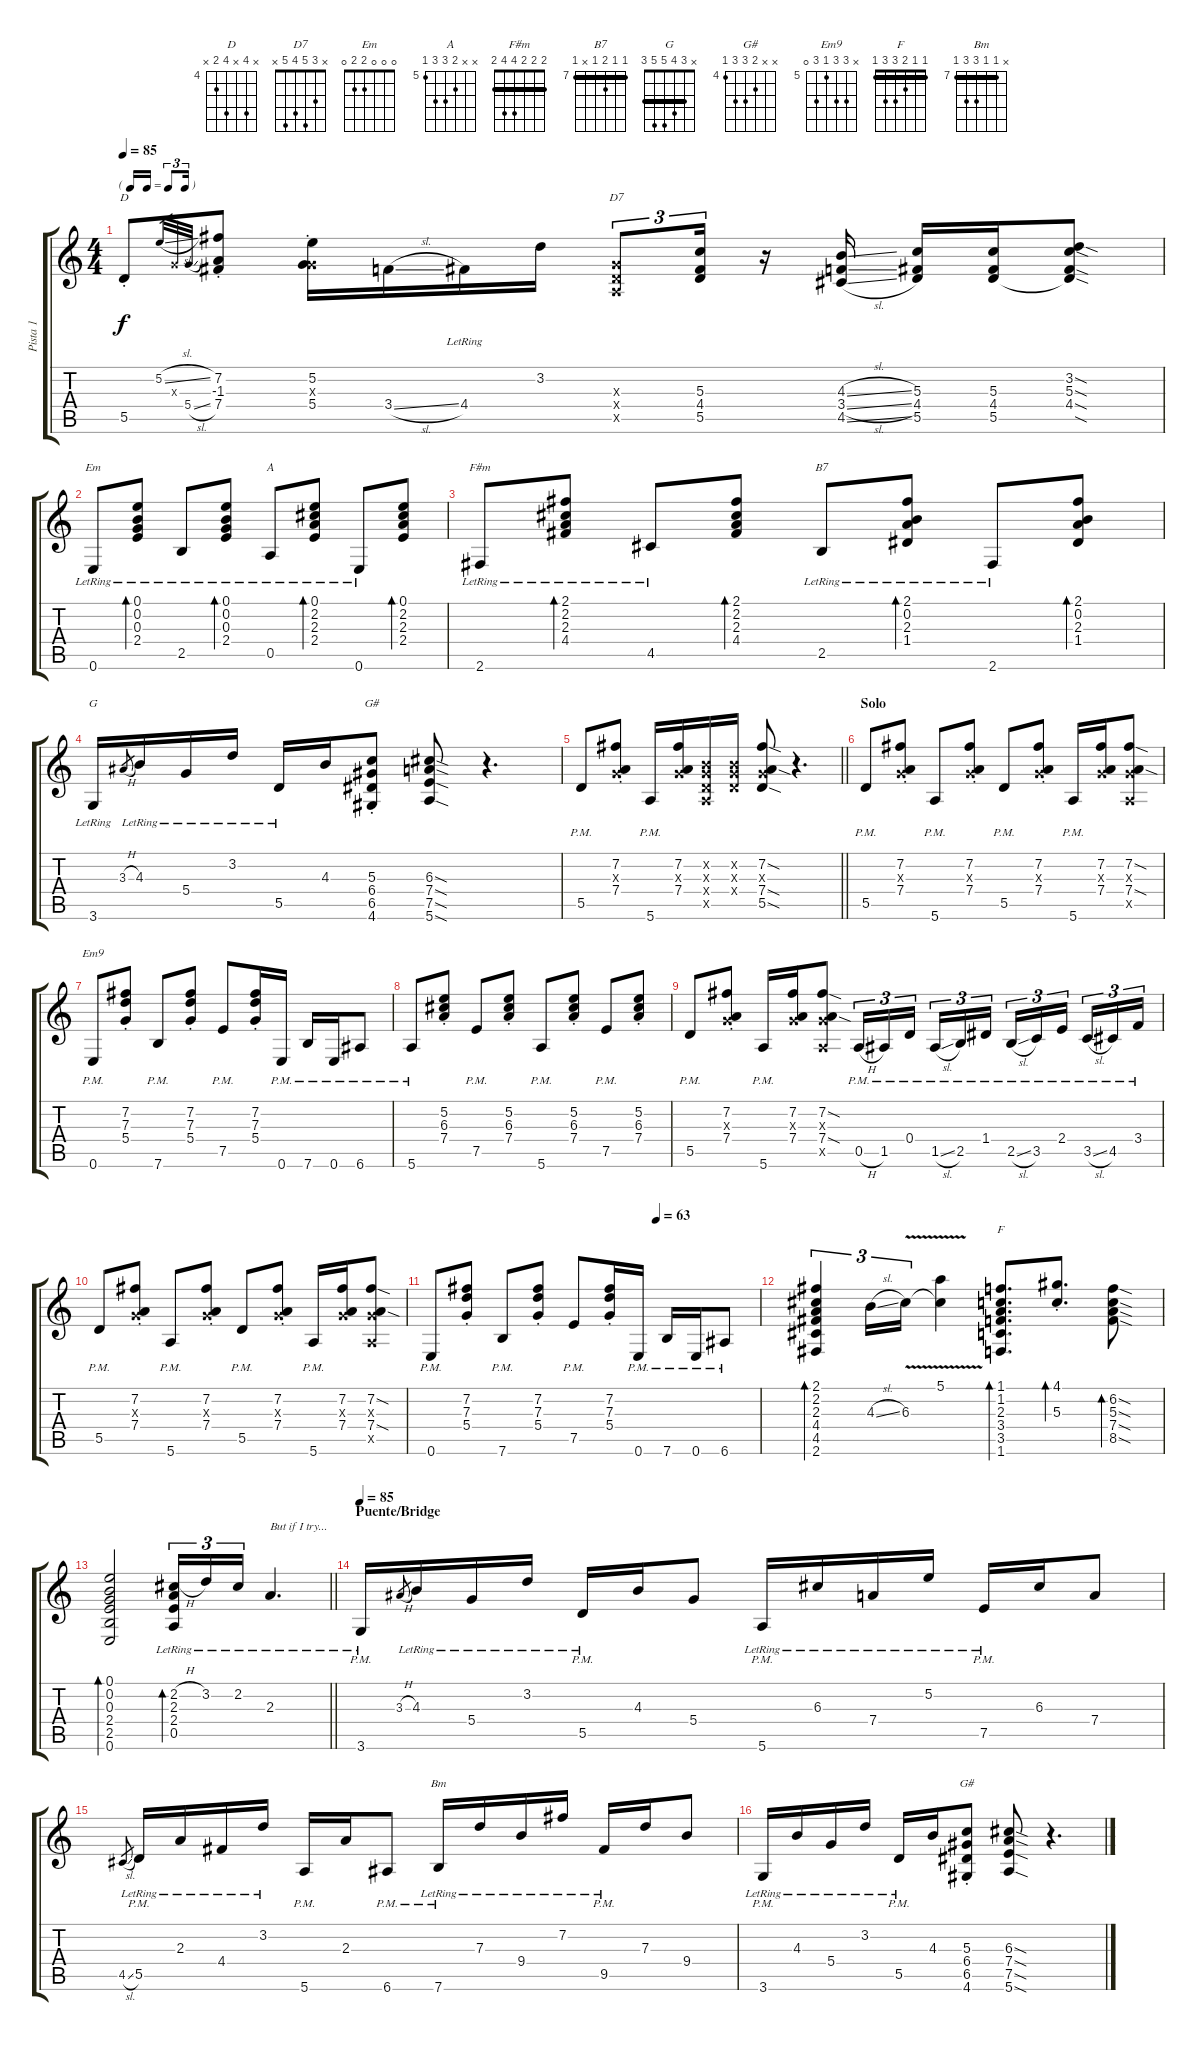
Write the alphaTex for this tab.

\track ("Pista 1" "Pista 1") {instrument acousticguitarsteel}
\staff {score tabs}
\tuning (E4 B3 G3 D3 A2 E2) {hide}
\chord ("D" x 7 x 7 5 x) {firstfret 4}
\chord ("D7" x 3 5 4 5 x)
\chord ("Em" 0 0 0 2 2 0)
\chord ("A" x x 6 7 7 5) {firstfret 5 barre 5}
\chord ("F#m" 2 2 2 4 4 2) {barre 2}
\chord ("B7" 7 7 8 7 x 7) {firstfret 7 barre 7}
\chord ("G" x 3 4 5 5 3) {barre 3}
\chord ("G#" x x 5 6 6 4) {firstfret 4 barre 4}
\chord ("Em9" x 7 7 5 7 0) {firstfret 5}
\chord ("F" 1 1 2 3 3 1) {barre 1}
\chord ("Bm" x 7 7 9 9 7) {firstfret 7 barre 7}
\chord ("G#" x x 5 6 6 4) {firstfret 4}
\ts (4 4)
\tf triplet16th
\tempo 85
\clef g2
\ks c
5.5{st}.8{ch "D" dy f} 5.2{sl}.32{gr} 0.3{x}.32{gr} 5.4{sl}.32{gr} (7.2{st} -1.3 7.4{st}).8 (5.2{st} 0.3{x} 5.4{st}).16 3.4{sl}.16 4.4{lr}.16 3.2.16 (0.3{x} 0.4{x} 0.5{x}).8{tu (3 2) ch "D7"} (5.3 4.4 5.5).16{tu (3 2)} r.16 (4.3{sl} 3.4{sl} 4.5{sl}).16 (5.3 4.4 5.5).16 (5.3 4.4 5.5).16 (3.2{sod} 5.3{sod} 4.4{sod} 5.5{sod t}).8 |
0.6{lr}.8{ch "Em"} (0.1{lr} 0.2{lr} 0.3{lr} 2.4{lr}).8{bd 120} 2.5{lr}.8 (0.1{lr} 0.2{lr} 0.3{lr} 2.4{lr}).8{bd 120} 0.5{lr}.8{ch "A"} (0.1{lr} 2.2{lr} 2.3{lr} 2.4{lr}).8{bd 120} 0.6{lr}.8 (0.1 2.2 2.3 2.4).8{bd 120} |
2.6{lr}.8{ch "F#m"} (2.1{lr} 2.2{lr} 2.3{lr} 4.4{lr}).8{bd 120} 4.5{lr}.8 (2.1 2.2 2.3 4.4).8{bd 120} 2.5{lr}.8{ch "B7"} (2.1{lr} 0.2{lr} 2.3{lr} 1.4{lr}).8{bd 120} 2.6{lr}.8 (2.1 0.2 2.3 1.4).8{bd 120} |
3.6{lr}.16{ch "G"} 3.3{h}.8{gr} 4.3{lr}.16 5.4{lr}.16 3.2{lr}.16 5.5{lr}.16 4.3.16 (5.3{st} 6.4{st} 6.5{st} 4.6{st}).8{ch "G#"} (6.3{sod} 7.4{sod} 7.5{sod} 5.6{sod}).8 r.4{d} |
\barLineRight lightlight
5.5{pm}.8 (7.2{st} 0.3{x} 7.4{st}).8 5.6{pm}.16 (7.2 0.3{x} 7.4).16 (0.2{x} 0.3{x} 0.4{x} 0.5{x}).16 (0.2{x} 0.3{x} 0.4{x}).16 (7.2{sod} 0.3{x} 7.4{sod} 5.5{sod}).8 r.4{d} |
\section ("" "Solo")
5.5{pm}.8 (7.2{st} 0.3{x} 7.4{st}).8 5.6{pm}.8 (7.2{st} 0.3{x} 7.4{st}).8 5.5{pm}.8 (7.2{st} 0.3{x} 7.4{st}).8 5.6{pm}.16 (7.2 0.3{x} 7.4).16 (7.2{sod} 0.3{x} 7.4{sod} 0.5{x}).8 |
0.6{pm}.8{ch "Em9"} (7.2{st} 7.3{st} 5.4{st}).8 7.6{pm}.8 (7.2{st} 7.3{st} 5.4{st}).8 7.5{pm}.8 (7.2{st} 7.3{st} 5.4{st}).16 0.6{pm}.16 7.6{pm}.16 0.6{pm}.16 6.6{pm}.8 |
5.6{pm}.8 (5.2{st} 6.3{st} 7.4{st}).8 7.5{pm}.8 (5.2{st} 6.3{st} 7.4{st}).8 5.6{pm}.8 (5.2{st} 6.3{st} 7.4{st}).8 7.5{pm}.8 (5.2{st} 6.3{st} 7.4{st}).8 |
5.5{pm}.8 (7.2{st} 0.3{x} 7.4{st}).8 5.6{pm}.16 (7.2 0.3{x} 7.4).16 (7.2{sod} 0.3{x} 7.4{sod} 0.5{x}).8 0.5{h pm}.16{tu (3 2)} 1.5{pm}.16{tu (3 2)} 0.4{pm}.16{tu (3 2) beam splitsecondary} 1.5{sl pm}.16{tu (3 2)} 2.5{pm}.16{tu (3 2)} 1.4{pm}.16{tu (3 2)} 2.5{sl pm}.16{tu (3 2)} 3.5{pm}.16{tu (3 2)} 2.4{pm}.16{tu (3 2) beam splitsecondary} 3.5{sl pm}.16{tu (3 2)} 4.5{pm}.16{tu (3 2)} 3.4{pm}.16{tu (3 2)} |
5.5{pm}.8 (7.2{st} 0.3{x} 7.4{st}).8 5.6{pm}.8 (7.2{st} 0.3{x} 7.4{st}).8 5.5{pm}.8 (7.2{st} 0.3{x} 7.4{st}).8 5.6{pm}.16 (7.2 0.3{x} 7.4).16 (7.2{sod} 0.3{x} 7.4{sod} 0.5{x}).8 |
\tempo (63 0.6875)
0.6{pm}.8 (7.2{st} 7.3{st} 5.4{st}).8 7.6{pm}.8 (7.2{st} 7.3{st} 5.4{st}).8 7.5{pm}.8 (7.2{st} 7.3{st} 5.4{st}).16 0.6{pm}.16 7.6{pm}.16 0.6{pm}.16 6.6{pm}.8 |
(2.1 2.2 2.3 4.4 4.5 2.6).4{tu (3 2) bd 120} 4.3{sl}.16{tu (3 2)} 6.3{v}.16{tu (3 2)} (5.1{v} 6.3{t}).4 (1.1 1.2 2.3 3.4 3.5 1.6).8{d bd 120 ch "F"} (4.1{st} 5.3{st}).8{d bd 480} (6.2{sod} 5.3{sod} 7.4{sod} 8.5{sod}).8{bd 120} |
\barLineRight lightlight
(0.1 0.2 0.3 2.4 2.5 0.6).2{bd 120} (2.2{h lr} 2.3{lr} 2.4{lr} 0.5{lr}).16{tu (3 2) bd 120} 3.2{lr}.16{tu (3 2)} 2.2{lr}.16{tu (3 2)} 2.3{lr}.4{d txt "But if I try..."} |
\section ("" "Puente/Bridge")
\tempo 85
3.6{pm lr}.16 3.3{h}.8{gr} 4.3{lr}.16 5.4{lr}.16 3.2{lr}.16 5.5{pm lr}.16 4.3.16 5.4.8 5.6{pm lr}.16 6.3{lr}.16 7.4{lr}.16 5.2{lr}.16 7.5{pm lr}.16 6.3.16 7.4.8 |
4.5{sl}.8{gr} 5.5{pm lr}.16 2.3{lr}.16 4.4{lr}.16 3.2{lr}.16 5.6{pm}.16 2.3.16 6.6{pm}.8 7.6{pm lr}.16{ch "Bm"} 7.3{lr}.16 9.4{lr}.16 7.2{lr}.16 9.5{pm lr}.16 7.3.16 9.4.8 |
3.6{pm lr}.16 4.3{lr}.16 5.4{lr}.16 3.2{lr}.16 5.5{pm lr}.16 4.3.16 (5.3{st} 6.4{st} 6.5{st} 4.6{st}).8{ch "G#"} (6.3{sod} 7.4{sod} 7.5{sod} 5.6{sod}).8 r.4{d}
